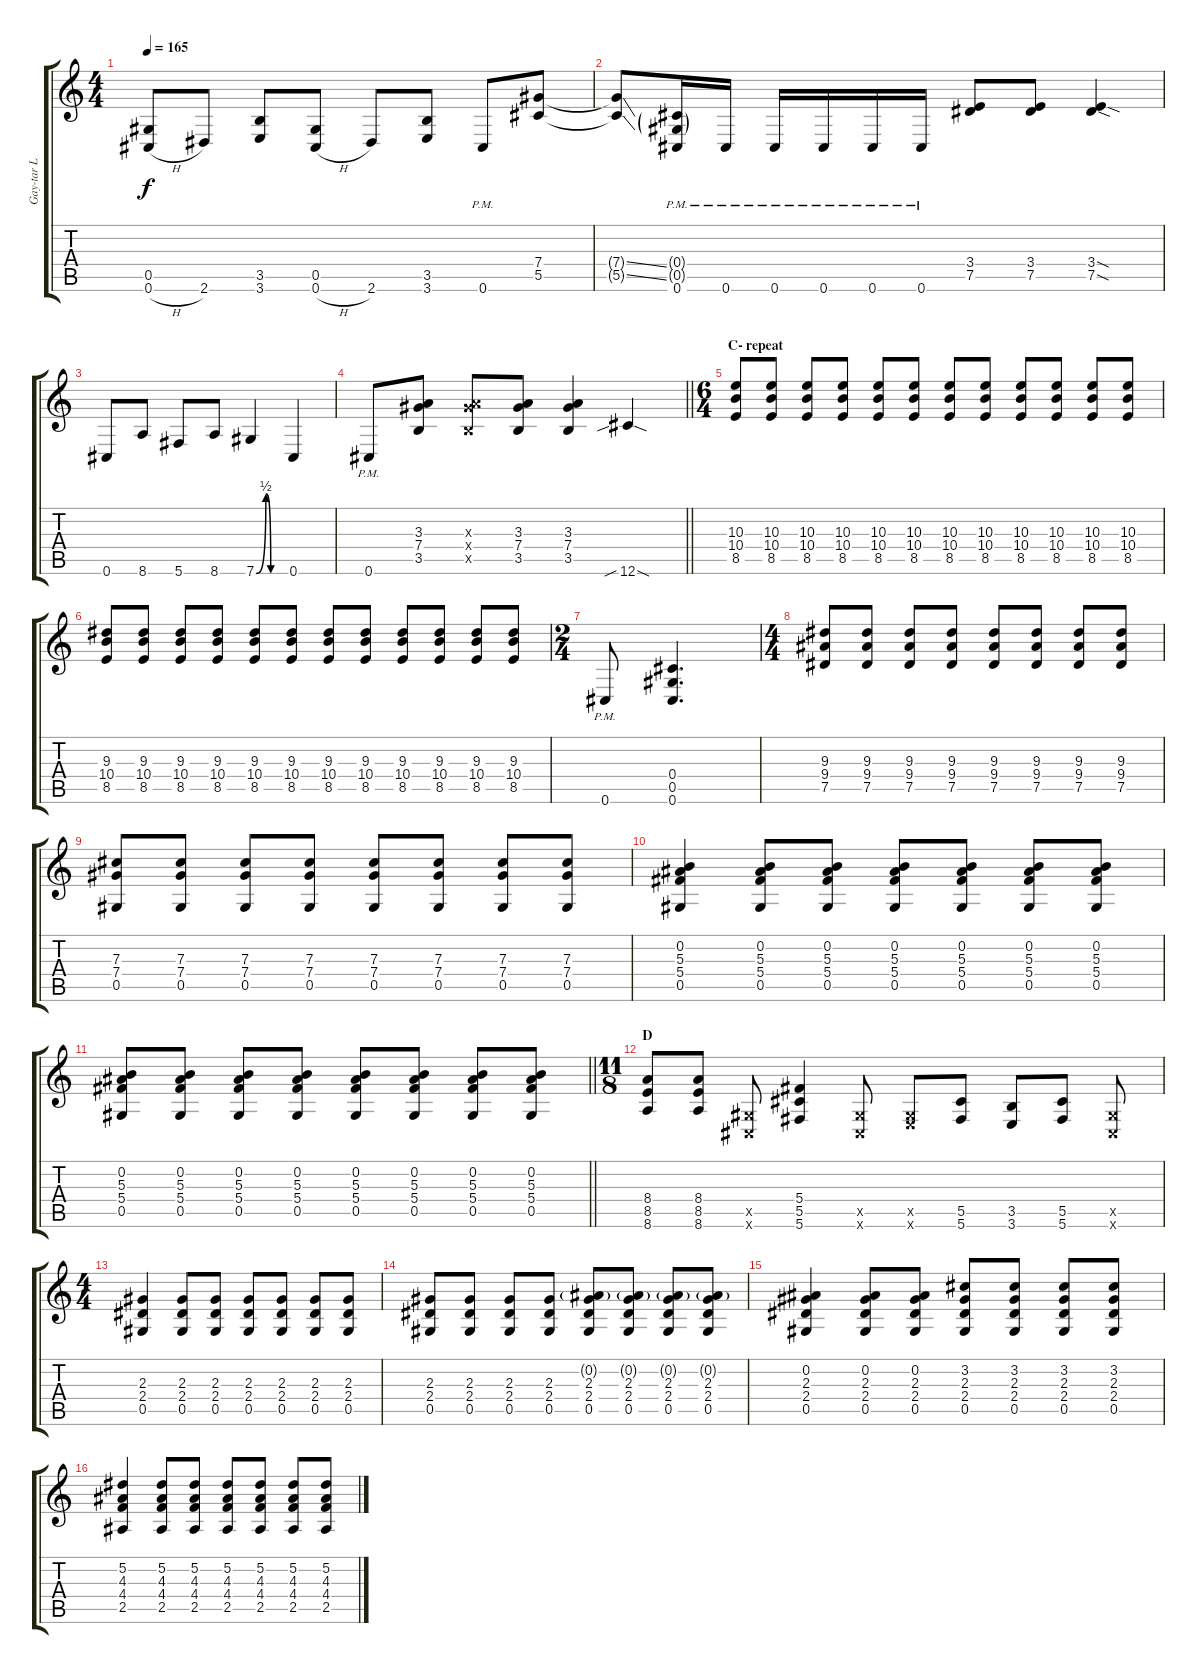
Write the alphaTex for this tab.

\track ("Gay-tar L" "Gay-tar L") {instrument distortionguitar}
\staff {score tabs}
\tuning (Eb4 Bb3 Gb3 Db3 Ab2 Db2) {hide}
\ts (4 4)
\tempo 165
\clef g2
\ks c
(0.5 0.6{h}).8{dy f} 2.6.8 (3.5 3.6).8 (0.5 0.6{h}).8 2.6.8 (3.5 3.6).8 0.6{pm}.8 (7.4 5.5).8 |
(7.4{ss t} 5.5{ss t}).8 (0.4{g} 0.5{g} 0.6{pm}).16 0.6{pm}.16 0.6{pm}.16 0.6{pm}.16 0.6{pm}.16 0.6{pm}.16 (3.4 7.5).8 (3.4 7.5).8 (3.4{sod} 7.5{sod}).4 |
0.6.8 8.6.8 5.6.8 8.6.8 7.6{be (custom 0 0 20 2 30 0 60 0)}.4 0.6.4 |
\barLineRight lightlight
0.6{pm}.8 (3.3 7.4 3.5).8 (3.3{x} 7.4{x} 3.5{x}).8 (3.3 7.4 3.5).8 (3.3 7.4 3.5).4 12.6{sib sod}.4 |
\ts (6 4)
\section ("" "C- repeat")
(10.3 10.4 8.5).8 (10.3 10.4 8.5).8 (10.3 10.4 8.5).8 (10.3 10.4 8.5).8 (10.3 10.4 8.5).8 (10.3 10.4 8.5).8 (10.3 10.4 8.5).8 (10.3 10.4 8.5).8 (10.3 10.4 8.5).8 (10.3 10.4 8.5).8 (10.3 10.4 8.5).8 (10.3 10.4 8.5).8 |
(9.3 10.4 8.5).8 (9.3 10.4 8.5).8 (9.3 10.4 8.5).8 (9.3 10.4 8.5).8 (9.3 10.4 8.5).8 (9.3 10.4 8.5).8 (9.3 10.4 8.5).8 (9.3 10.4 8.5).8 (9.3 10.4 8.5).8 (9.3 10.4 8.5).8 (9.3 10.4 8.5).8 (9.3 10.4 8.5).8 |
\ts (2 4)
0.6{pm}.8 (0.4 0.5 0.6).4{d} |
\ts (4 4)
(9.3 9.4 7.5).8 (9.3 9.4 7.5).8 (9.3 9.4 7.5).8 (9.3 9.4 7.5).8 (9.3 9.4 7.5).8 (9.3 9.4 7.5).8 (9.3 9.4 7.5).8 (9.3 9.4 7.5).8 |
(7.3 7.4 0.5).8 (7.3 7.4 0.5).8 (7.3 7.4 0.5).8 (7.3 7.4 0.5).8 (7.3 7.4 0.5).8 (7.3 7.4 0.5).8 (7.3 7.4 0.5).8 (7.3 7.4 0.5).8 |
(0.2 5.3 5.4 0.5).4 (0.2 5.3 5.4 0.5).8 (0.2 5.3 5.4 0.5).8 (0.2 5.3 5.4 0.5).8 (0.2 5.3 5.4 0.5).8 (0.2 5.3 5.4 0.5).8 (0.2 5.3 5.4 0.5).8 |
\barLineRight lightlight
(0.2 5.3 5.4 0.5).8 (0.2 5.3 5.4 0.5).8 (0.2 5.3 5.4 0.5).8 (0.2 5.3 5.4 0.5).8 (0.2 5.3 5.4 0.5).8 (0.2 5.3 5.4 0.5).8 (0.2 5.3 5.4 0.5).8 (0.2 5.3 5.4 0.5).8 |
\ts (11 8)
\section ("" "D")
(8.4 8.5 8.6).8 (8.4 8.5 8.6).8 (0.5{x} 0.6{x}).8 (5.4 5.5 5.6).4 (0.5{x} 0.6{x}).8 (0.5{x} 3.6{x}).8 (5.5 5.6).8 (3.5 3.6).8 (5.5 5.6).8 (0.5{x} 0.6{x}).8 |
\ts (4 4)
(2.3 2.4 0.5).4 (2.3 2.4 0.5).8 (2.3 2.4 0.5).8 (2.3 2.4 0.5).8 (2.3 2.4 0.5).8 (2.3 2.4 0.5).8 (2.3 2.4 0.5).8 |
(2.3 2.4 0.5).8 (2.3 2.4 0.5).8 (2.3 2.4 0.5).8 (2.3 2.4 0.5).8 (0.2{g} 2.3 2.4 0.5).8 (0.2{g} 2.3 2.4 0.5).8 (0.2{g} 2.3 2.4 0.5).8 (0.2{g} 2.3 2.4 0.5).8 |
(0.2 2.3 2.4 0.5).4 (0.2 2.3 2.4 0.5).8 (0.2 2.3 2.4 0.5).8 (3.2 2.3 2.4 0.5).8 (3.2 2.3 2.4 0.5).8 (3.2 2.3 2.4 0.5).8 (3.2 2.3 2.4 0.5).8 |
(5.2 4.3 4.4 2.5).4 (5.2 4.3 4.4 2.5).8 (5.2 4.3 4.4 2.5).8 (5.2 4.3 4.4 2.5).8 (5.2 4.3 4.4 2.5).8 (5.2 4.3 4.4 2.5).8 (5.2 4.3 4.4 2.5).8
